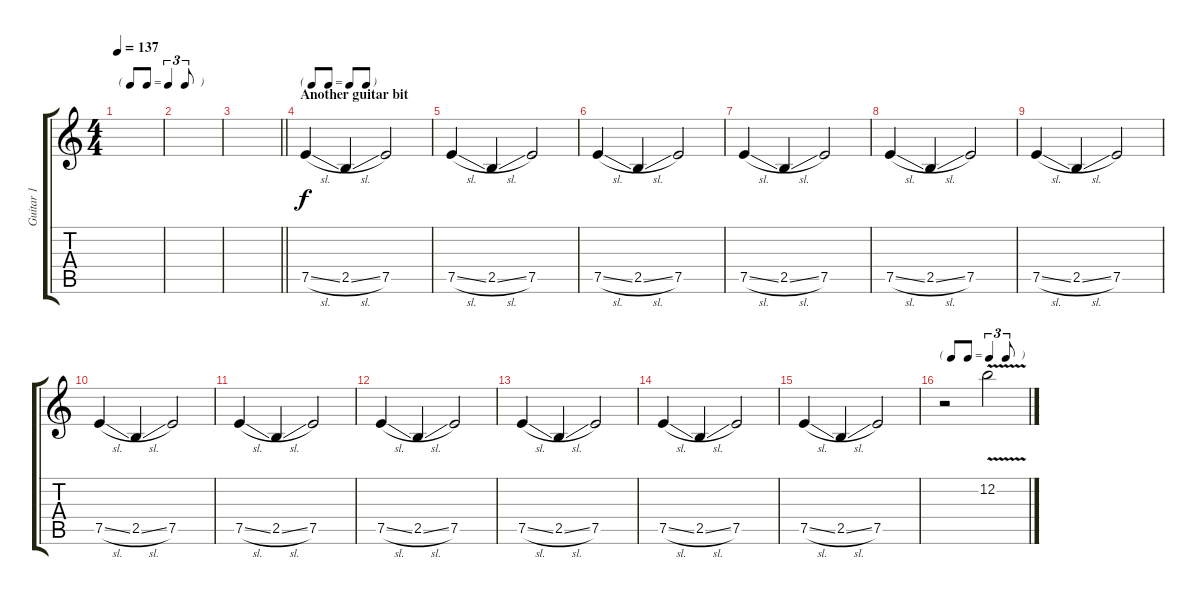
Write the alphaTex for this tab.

\track ("Guitar 1" "Guitar 1") {instrument overdrivenguitar}
\staff {score tabs}
\tuning (E4 B3 G3 D3 A2 E2) {hide}
\ts (4 4)
\tf triplet8th
\tempo 137
\clef g2
\ks c
|
|
\barLineRight lightlight
|
\tf none
\section ("" "Another guitar bit")
7.5{sl}.4 2.5{sl}.4 7.5.2 |
7.5{sl}.4 2.5{sl}.4 7.5.2 |
7.5{sl}.4 2.5{sl}.4 7.5.2 |
7.5{sl}.4 2.5{sl}.4 7.5.2 |
7.5{sl}.4 2.5{sl}.4 7.5.2 |
7.5{sl}.4 2.5{sl}.4 7.5.2 |
7.5{sl}.4 2.5{sl}.4 7.5.2 |
7.5{sl}.4 2.5{sl}.4 7.5.2 |
7.5{sl}.4 2.5{sl}.4 7.5.2 |
7.5{sl}.4 2.5{sl}.4 7.5.2 |
7.5{sl}.4 2.5{sl}.4 7.5.2 |
7.5{sl}.4 2.5{sl}.4 7.5.2 |
\tf triplet8th
r.2 12.2{v}.2
